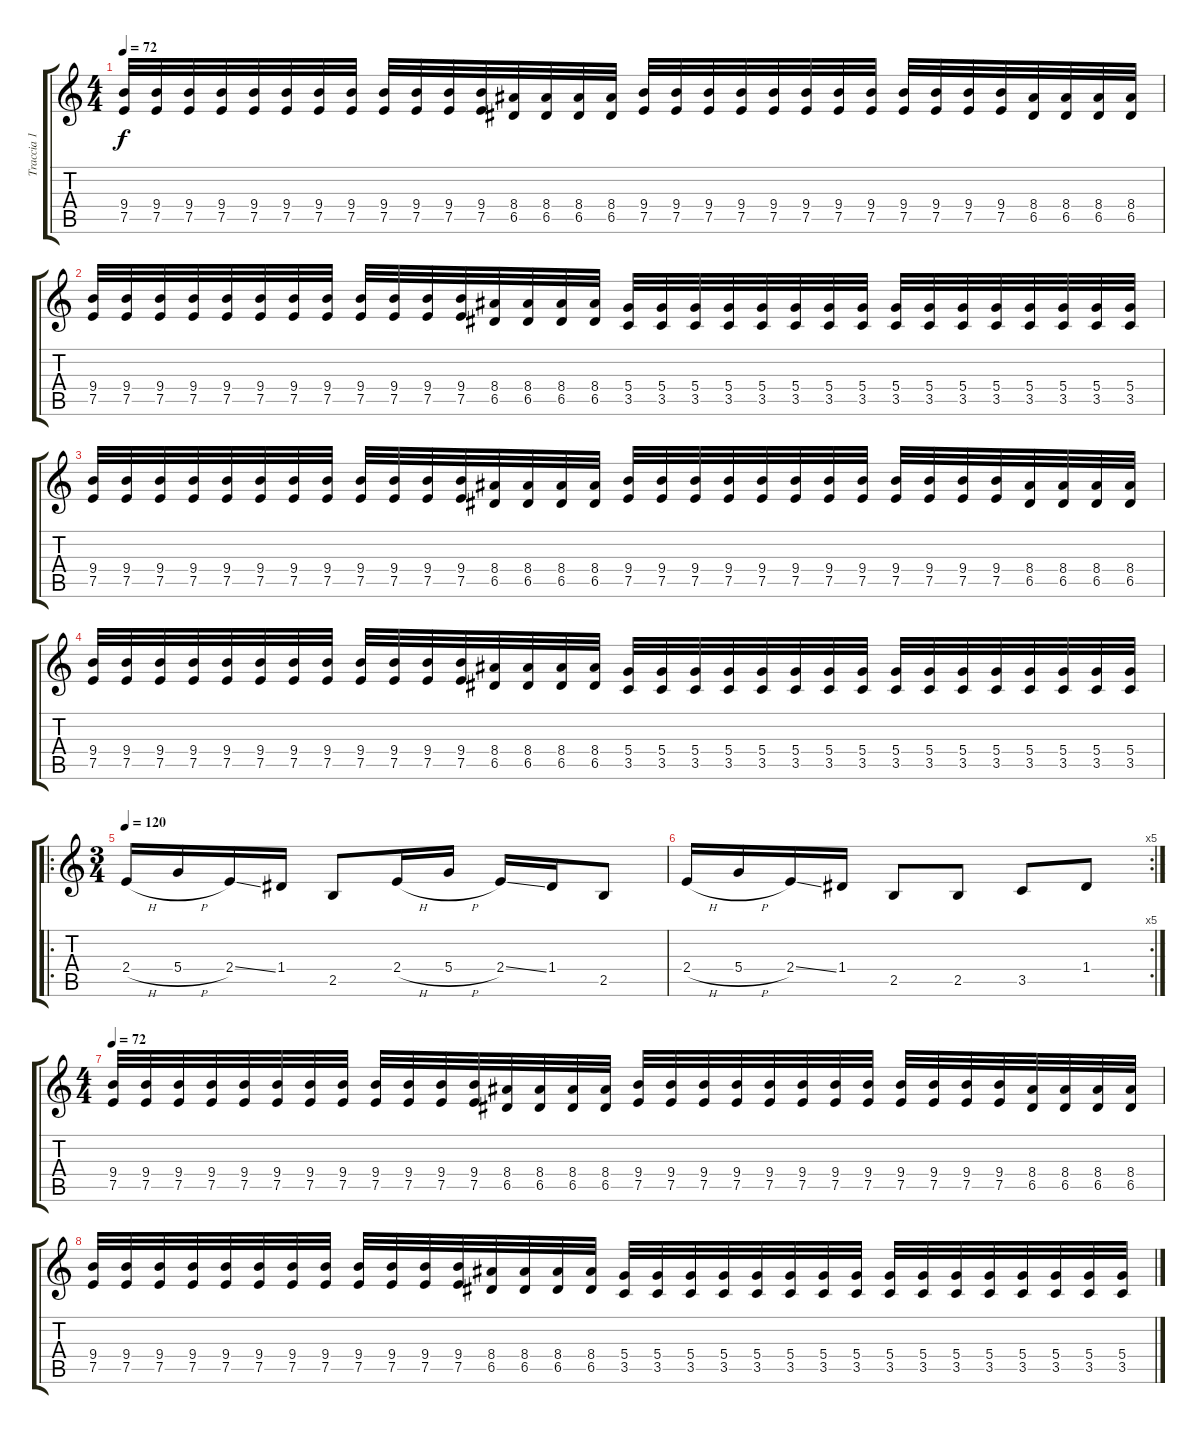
\track ("Traccia 1" "Traccia 1") {instrument distortionguitar}
\staff {score tabs}
\tuning (E4 B3 G3 D3 A2 E2) {hide}
\ts (4 4)
\tempo 72
\clef g2
\ks c
(9.4 7.5).32{dy f} (9.4 7.5).32 (9.4 7.5).32 (9.4 7.5).32 (9.4 7.5).32 (9.4 7.5).32 (9.4 7.5).32 (9.4 7.5).32 (9.4 7.5).32 (9.4 7.5).32 (9.4 7.5).32 (9.4 7.5).32 (8.4 6.5).32 (8.4 6.5).32 (8.4 6.5).32 (8.4 6.5).32 (9.4 7.5).32 (9.4 7.5).32 (9.4 7.5).32 (9.4 7.5).32 (9.4 7.5).32 (9.4 7.5).32 (9.4 7.5).32 (9.4 7.5).32 (9.4 7.5).32 (9.4 7.5).32 (9.4 7.5).32 (9.4 7.5).32 (8.4 6.5).32 (8.4 6.5).32 (8.4 6.5).32 (8.4 6.5).32 |
(9.4 7.5).32 (9.4 7.5).32 (9.4 7.5).32 (9.4 7.5).32 (9.4 7.5).32 (9.4 7.5).32 (9.4 7.5).32 (9.4 7.5).32 (9.4 7.5).32 (9.4 7.5).32 (9.4 7.5).32 (9.4 7.5).32 (8.4 6.5).32 (8.4 6.5).32 (8.4 6.5).32 (8.4 6.5).32 (5.4 3.5).32 (5.4 3.5).32 (5.4 3.5).32 (5.4 3.5).32 (5.4 3.5).32 (5.4 3.5).32 (5.4 3.5).32 (5.4 3.5).32 (5.4 3.5).32 (5.4 3.5).32 (5.4 3.5).32 (5.4 3.5).32 (5.4 3.5).32 (5.4 3.5).32 (5.4 3.5).32 (5.4 3.5).32 |
(9.4 7.5).32 (9.4 7.5).32 (9.4 7.5).32 (9.4 7.5).32 (9.4 7.5).32 (9.4 7.5).32 (9.4 7.5).32 (9.4 7.5).32 (9.4 7.5).32 (9.4 7.5).32 (9.4 7.5).32 (9.4 7.5).32 (8.4 6.5).32 (8.4 6.5).32 (8.4 6.5).32 (8.4 6.5).32 (9.4 7.5).32 (9.4 7.5).32 (9.4 7.5).32 (9.4 7.5).32 (9.4 7.5).32 (9.4 7.5).32 (9.4 7.5).32 (9.4 7.5).32 (9.4 7.5).32 (9.4 7.5).32 (9.4 7.5).32 (9.4 7.5).32 (8.4 6.5).32 (8.4 6.5).32 (8.4 6.5).32 (8.4 6.5).32 |
(9.4 7.5).32 (9.4 7.5).32 (9.4 7.5).32 (9.4 7.5).32 (9.4 7.5).32 (9.4 7.5).32 (9.4 7.5).32 (9.4 7.5).32 (9.4 7.5).32 (9.4 7.5).32 (9.4 7.5).32 (9.4 7.5).32 (8.4 6.5).32 (8.4 6.5).32 (8.4 6.5).32 (8.4 6.5).32 (5.4 3.5).32 (5.4 3.5).32 (5.4 3.5).32 (5.4 3.5).32 (5.4 3.5).32 (5.4 3.5).32 (5.4 3.5).32 (5.4 3.5).32 (5.4 3.5).32 (5.4 3.5).32 (5.4 3.5).32 (5.4 3.5).32 (5.4 3.5).32 (5.4 3.5).32 (5.4 3.5).32 (5.4 3.5).32 |
\ro
\ts (3 4)
\tempo 120
2.4{h}.16 5.4{h}.16 2.4{ss}.16 1.4.16 2.5.8 2.4{h}.16 5.4{h}.16 2.4{ss}.16 1.4.16 2.5.8 |
\rc 5
2.4{h}.16 5.4{h}.16 2.4{ss}.16 1.4.16 2.5.8 2.5.8 3.5.8 1.4.8 |
\ts (4 4)
\tempo 72
(9.4 7.5).32 (9.4 7.5).32 (9.4 7.5).32 (9.4 7.5).32 (9.4 7.5).32 (9.4 7.5).32 (9.4 7.5).32 (9.4 7.5).32 (9.4 7.5).32 (9.4 7.5).32 (9.4 7.5).32 (9.4 7.5).32 (8.4 6.5).32 (8.4 6.5).32 (8.4 6.5).32 (8.4 6.5).32 (9.4 7.5).32 (9.4 7.5).32 (9.4 7.5).32 (9.4 7.5).32 (9.4 7.5).32 (9.4 7.5).32 (9.4 7.5).32 (9.4 7.5).32 (9.4 7.5).32 (9.4 7.5).32 (9.4 7.5).32 (9.4 7.5).32 (8.4 6.5).32 (8.4 6.5).32 (8.4 6.5).32 (8.4 6.5).32 |
(9.4 7.5).32 (9.4 7.5).32 (9.4 7.5).32 (9.4 7.5).32 (9.4 7.5).32 (9.4 7.5).32 (9.4 7.5).32 (9.4 7.5).32 (9.4 7.5).32 (9.4 7.5).32 (9.4 7.5).32 (9.4 7.5).32 (8.4 6.5).32 (8.4 6.5).32 (8.4 6.5).32 (8.4 6.5).32 (5.4 3.5).32 (5.4 3.5).32 (5.4 3.5).32 (5.4 3.5).32 (5.4 3.5).32 (5.4 3.5).32 (5.4 3.5).32 (5.4 3.5).32 (5.4 3.5).32 (5.4 3.5).32 (5.4 3.5).32 (5.4 3.5).32 (5.4 3.5).32 (5.4 3.5).32 (5.4 3.5).32 (5.4 3.5).32
